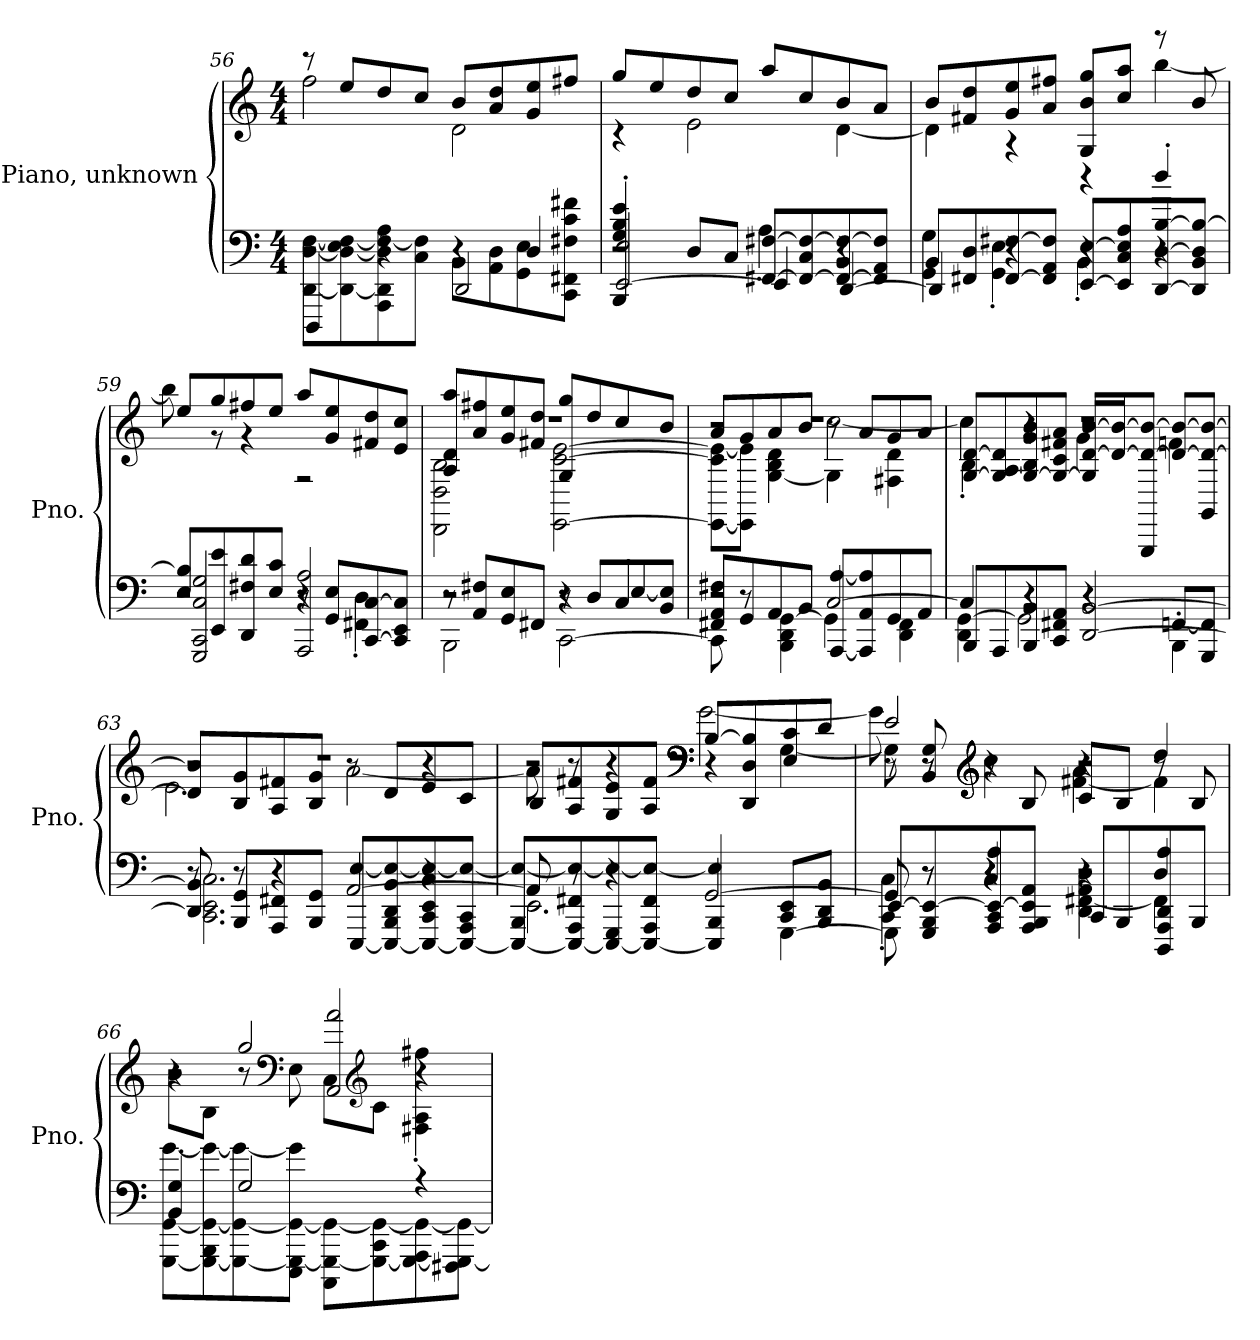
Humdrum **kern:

**kern	**kern
*part1	*part1
*staff2	*staff1
*I"Piano, unknown	*
*I'Pno.	*
*clefF4	*clefG2
*k[]	*k[]
*M4/4	*M4/4
=56	=56
*^	*^
*	*^	*	*
2r	[8DD\ [8D\ [8F\L	4DDD/	8r	2ff\
.	8DD\_ 8D\_ 8E\ 8F\_	.	8ee/L	.
.	8AAA\ 8DD\] 8D\] 8F\_ 8A\	4r	8dd/	.
.	8C\ 8F\]J	.	8cc/J	.
4r	8BB\L	2DD/	8b/L	2d\
.	8AA\ 8D\	.	8a/ 8dd/	.
4D/	8GG\ 8E\	.	8g/ 8ee/	.
.	8CC\ 8FF#X\ 8F#X\ 8c\ 8f#X\J	.	8ff#X/J	.
=57	=57	=57	=57	=57
4BBB/' 4G/' 4B/' 4e/'	2r	[2EE/ 2E/	8gg/L	4r
.	.	.	8ee/	.
8D/L	.	.	8dd/	2e\
8C/J	.	.	8cc/J	.
[8FF#X/ [8F#X/L	4A'\	4EE/]	8aa/L	.
8FF#/_ 8C/ 8F#/_	.	.	8cc/	.
8FF#/_ 8BB/ 8F#/_	4r	[4DD/	8b/	[4d\
8FF#/] 8AA/ 8F#/]J	.	.	8a/J	.
!!LO:LB:g=z	!!
=58	=58	=58	=58	=58
8BB/L	4GG\ 4G\	4DD/]	8b/L	4d\]
8FF#X/ 8D/	.	.	8f#X/ 8dd/	.
[8FF#/ [8F#X/	4GG\' 4E\'	4r	8g/ 8ee/	4r
8FF#/] 8AA/ 8F#/]J	.	.	8a/ 8ff#X/J	.
[8EE/ [8E/L	4BB'\	4r	8G/ 8b/ 8gg/L	4r
8EE/] 8C/ 8E/] 8A/	.	.	8cc/ 8aa/J	.
[8DD/ [8D/ [8B/	4r	4dd'/	8r	[4bb\
8DD/] 8BB/ 8D/] 8B/_J	.	.	8b/	.
=59	=59	=59	=59	=59
8E/ 8B/]L	2r	2GGG/ 2CC/ 2C/ 2G/	8ee/L	8bb\]
8EE/ 8e/	.	.	8gg/	8r
8DD/ 8F#X/ 8d/	.	.	8ff#X/	4r
8E/ 8c/J	.	.	8ee/J	.
8r	4r	2AAA/ 2A/	8aa/L	2r
8GG/ 8E/L	.	.	8g/ 8ee/	.
[8CC/ [8C/	4FF#X\' 4D\'	.	8f#X/ 8dd/	.
8CC/] 8EE/ 8C/]J	.	.	8e/ 8cc/J	.
=60	=60	=60	=60	=60
*	*	*	*	*^
2r	8r	2BBB\	1r	8A/ 8d/ 8aa/L	2DD\ 2D\ 2B\
.	8AA/ 8F#X/L	.	.	8a/ 8ff#X/	.
.	8GG/ 8E/	.	.	8g/ 8ee/	.
.	8FF#X/J	.	.	8f#X/ 8dd/J	.
4r	8r	[2CC\	.	8G/ 8gg/L	[2EE\ [2c\ [2e\
.	8D/L	.	.	8dd/	.
4C'/	[8E/	.	.	8cc/	.
.	8BB/ 8E/]J	.	.	8b/J	.
!!LO:LB:g=z
=61	=61	=61	=61	=61	=61
*	*	*	*	*	*^
2r	8FF#X/ 8AA/ 8F#X/L	8CC\]	1r	2r	8a/L	8EE\_ 8c\] 8e\_L
.	8GG/	8r	.	.	8g/	8EE\] 8e\]J
.	8AA/	4BBB\ 4DD\ [4GG\	.	.	8a/	[4G\ 4B\ 4d\
.	8BB/J	.	.	.	8b/J	.
[2C/	[8AAA/ [8A/L	4GG\]	.	[2cc\	8r	4G\]
.	8AAA/] 8AA/ 8A/]	.	.	.	8a/L	.
.	8GG/	4DD\ 4FF#\	.	.	8g/	4F#X\ 4d\
.	8AA/J	.	.	.	8a/J	.
=62	=62	=62	=62	=62	=62	=62
4C/]	8BBB/L	4DD\ [4GG\	1r	4cc\]	[8G/ [8d/L	4B'\
.	8AAA/	.	.	.	8G/_ 8A/ 8d/]	.
4r	8BBB/ 8BB/	2GG\]	.	4r	8G/_ 8B/ 8g/ 8b/	4r
.	8CC/ 8FF#X/ 8AA/J	.	.	.	8G/_ 8c/ 8f#X/ 8a/J	.
[2DD/ [2BB/	4r	.	.	2r	16G/] [16d/ [16b/LL	4g\
.	.	.	.	.	16d/_ 16b/_J	.
.	.	.	.	.	8GGG/ 8d/_ 8b/_J	.
.	[8FFn/L	4BBB'\	.	.	8d/_ 8b/_L	4fn\
.	8GGG/ 8FF/]J	.	.	.	8GG/ 8d/_ 8b/_J	.
=63	=63	=63	=63	=63	=63	=63
8DD/] 8BB/]	8r	2.CC\ 2.EE\ 2.C\	1r	2r	8d/] 8b/]L	2.e\
8r	8BBB/ 8GG/L	.	.	.	8B/ 8g/	.
4r	8AAA/ 8FF#X/	.	.	.	8A/ 8f#X/	.
.	8BBB/ 8GG/J	.	.	.	8B/ 8g/J	.
[2AA/	[8EEE/ [8E/L	.	.	[2a\	8r	.
.	8EEE/_ 8BBB/ 8DD/ 8BB/ 8E/_	.	.	.	8d/L	.
.	8EEE/_ 8CC/ 8EE/ 8C/ 8E/_	4r	.	.	8e/	4r
.	8EEE/_ 8AAA/ 8CC/ 8E/_J	.	.	.	8c/J	.
!!LO:LB:g=z	!!	!!	!!
=64	=64	=64	=64	=64	=64	=64
8AA/]	8EEE/_ 8BBB/ 8E/_L	2.EE\	1r	8a\]	8B/L	2r
8r	8EEE/_ 8AAA/ 8FF#X/ 8E/_	.	.	8r	8A/ 8f#X/	.
4r	8EEE/_ 8GGG/ 8E/_	.	.	4r	8G/ 8e/	.
.	8EEE/_ 8AAA/ 8FF#/ 8E/_J	.	.	.	8A/ 8f#/J	.
*	*	*	*clefF4	*	*	*
[2GG/	4EEE/] 4BBB/ 4E/]	.	.	4r	[8B/L	[2g\
.	.	.	.	.	8DD/ 8D/ 8B/]	.
.	8CC/ 8EE/L	[4GGG\	.	[4G\	8E/ 8c/	.
.	8BBB/ 8DD/ 8BB/J	.	.	.	8d/J	.
=65	=65	=65	=65	=65	=65	=65
*	*	*^	*	*	*	*
8GG/]	4CC\' 4C\'	[8EE/L	8GGG\]	2e/	8G\]	8r	8g\]
8r	.	8GGG/ 8BBB/ 8EE/_	8r	.	8r	8BB/ 8G/	8r
*	*	*	*	*clefG2	*	*	*
4C/	4r	8AAA/ 8CC/ 8EE/_ 8A/	4r	.	4r	8r	4cc\
.	.	8AAA/ 8BBB/ 8EE/] 8AA/J	.	.	.	8B/	.
4r	4DD\ [4FF#X\ 4AA\ 4D\	8CC/L	2r	4r	2r	8c/L	[4f#X\ 4a\
.	.	8BBB/	.	.	.	8B/J	.
4D/	4FF#\]	8DDD/ 8AAA/ 8DD/ 8A/	.	4dd/	.	8r	4f#\]
.	.	8BBB/J	.	.	.	8B/	.
*	*v	*v	*v	*	*	*	*
*	*	*	*	*v	*v
!!LO:PB:g=z
=66	=66	=66	=66	=66
4BB/' 4G/'	[8GGG\ [8GG\ [8g\L	4r	8b\L	2r
.	8GGG\_ 8BBB\ 8GG\_ 8g\_	.	8B\J	.
2G/	8GGG\_ 8GG\_ 8g\_	2gg/	8r	.
*	*	*clefF4	*	*
.	8EEE\ 8GGG\_ 8GG\_ 8g\]J	.	8E\	.
.	8CCC\ 8GGG\_ 8GG\_L	.	8C\L	2AA/ 2a/
*	*	*clefG2	*	*
.	8GGG\_ 8CC\ 8GG\_	.	8c\J	.
4r	8GGG\_ 8AAA\ 8GG\_	4r	4F#X\' 4A\' 4ff#X\'	.
.	8FFF#X\ 8GGG\_ 8GG\_J	.	.	.
*v	*v	*	*	*
*	*v	*v	*v
=	=
*-	*-
